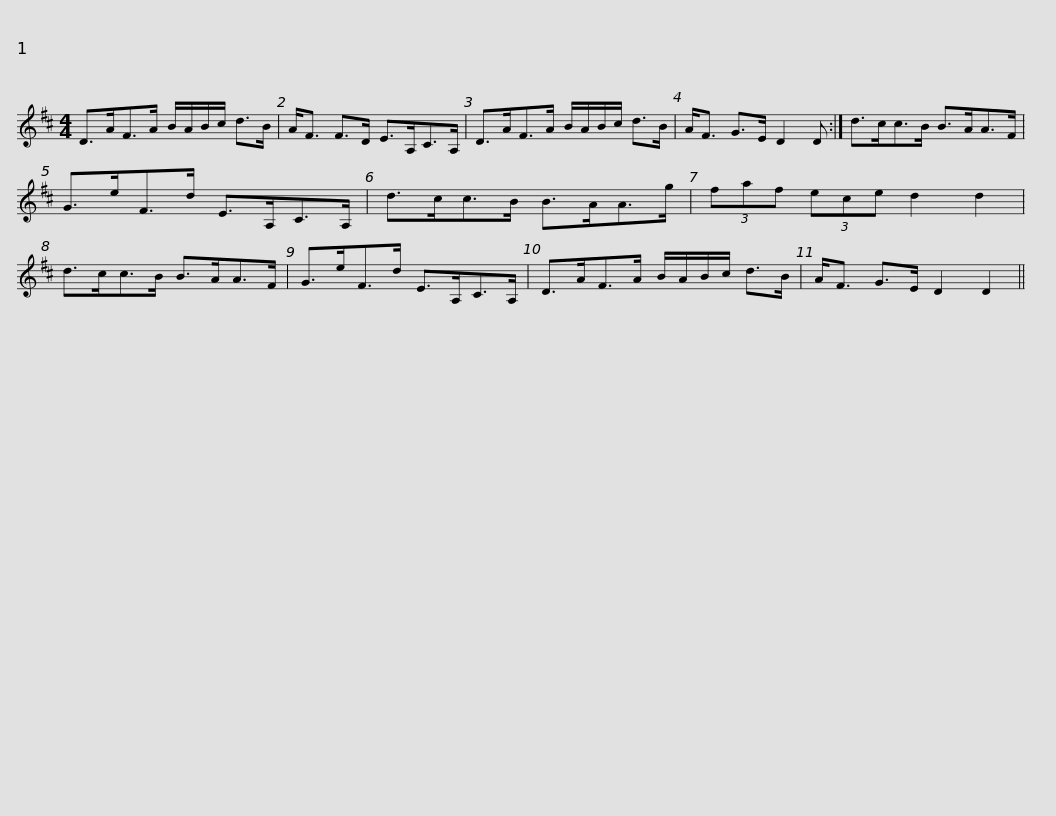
X:1
L:1/8
M:4/4
I:linebreak $
K:D
V:1 treble
V:1
 D>AF>A B/A/B/c/ d>B | A<F F>D E>A,C>A, | D>AF>A B/A/B/c/ d>B | A<F G>E D2 D :|$ d>cc>B B>AA>F | %5
 G>eF>d E>A,C>A, | d>cc>B B>AA>g | (3faf (3ece d2 d2 |$ d>cc>B B>AA>F | G>eF>d E>A,C>A, | %10
 D>AF>A B/A/B/c/ d>B | A<F G>E D2 D2 || %12
